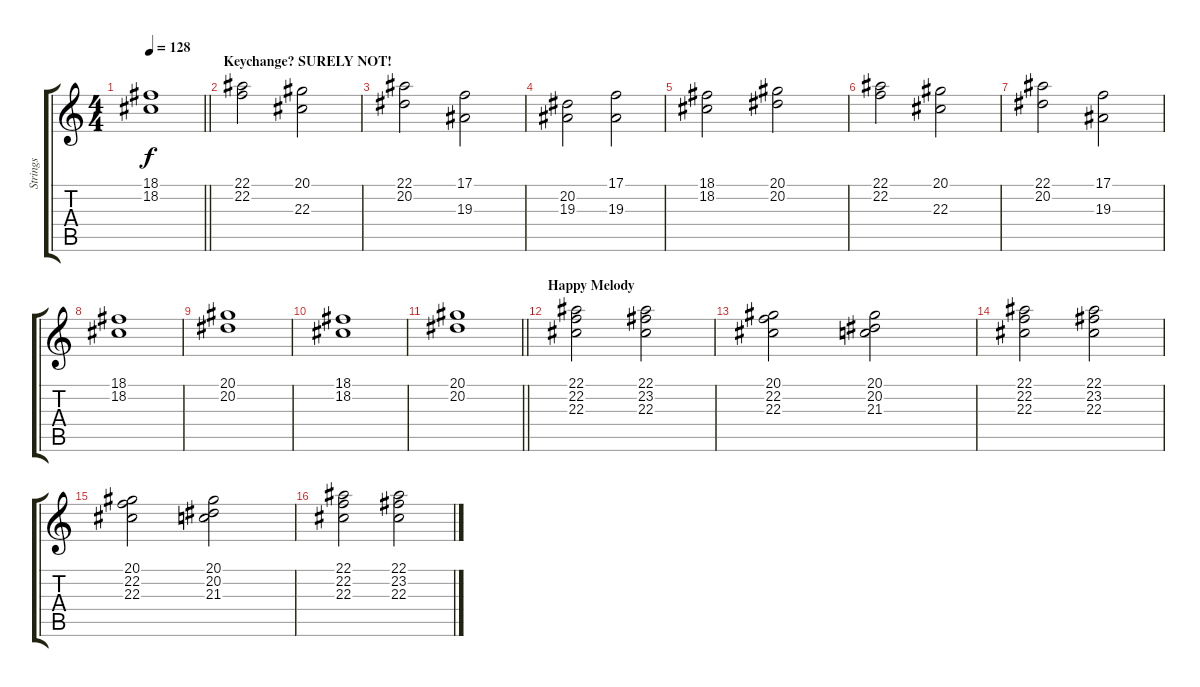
\track ("Strings" "Strings") {instrument stringensemble1}
\staff {score tabs}
\tuning (C4 G3 Eb3 Bb2 F2 C2) {hide}
\ts (4 4)
\tempo 128
\clef g2
\barLineRight lightlight
\ks c
(18.1 18.2).1{dy f} |
\section ("" "Keychange? SURELY NOT!")
(22.1 22.2).2 (20.1 22.3).2 |
(22.1 20.2).2 (17.1 19.3).2 |
(20.2 19.3).2 (17.1 19.3).2 |
(18.1 18.2).2 (20.1 20.2).2 |
(22.1 22.2).2 (20.1 22.3).2 |
(22.1 20.2).2 (17.1 19.3).2 |
(18.1 18.2).1 |
(20.1 20.2).1 |
(18.1 18.2).1 |
\barLineRight lightlight
(20.1 20.2).1 |
\section ("" "Happy Melody")
(22.1 22.2 22.3).2 (22.1 23.2 22.3).2 |
(20.1 22.2 22.3).2 (20.1 20.2 21.3).2 |
(22.1 22.2 22.3).2 (22.1 23.2 22.3).2 |
(20.1 22.2 22.3).2 (20.1 20.2 21.3).2 |
(22.1 22.2 22.3).2 (22.1 23.2 22.3).2
